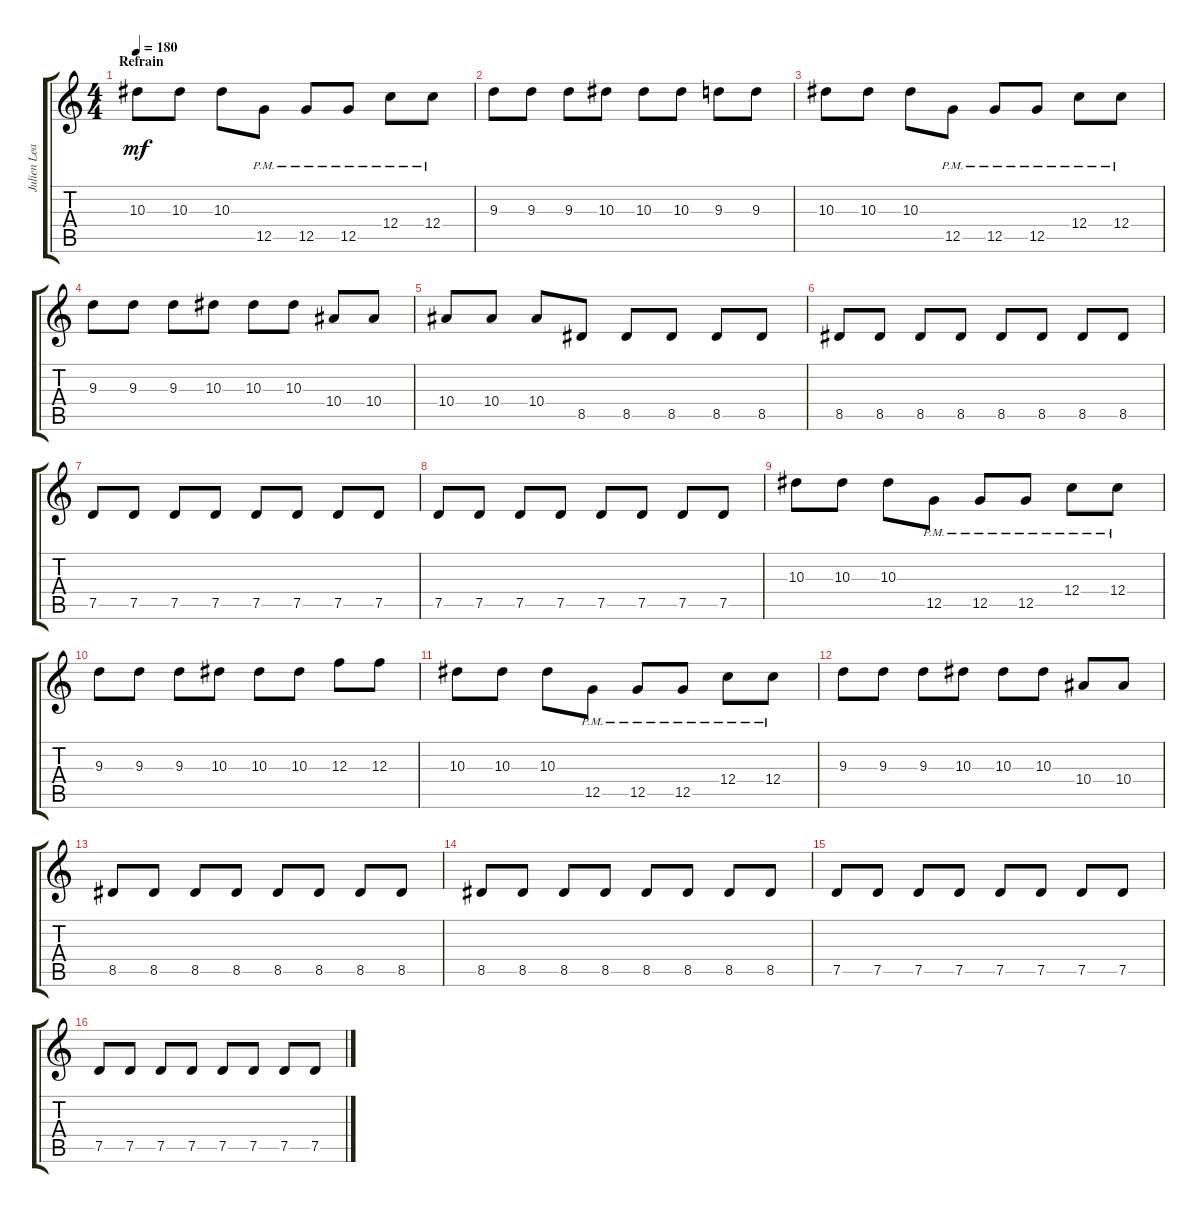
\track ("Julien Lead" "Julien Lea") {instrument distortionguitar}
\staff {score tabs}
\tuning (D4 A3 F3 C3 G2 C2) {hide}
\ts (4 4)
\section ("" "Refrain")
\tempo 180
\clef g2
\ks c
10.3.8{dy mf} 10.3.8 10.3.8 12.5{pm}.8 12.5{pm}.8 12.5{pm}.8 12.4{pm}.8 12.4{pm}.8 |
9.3.8 9.3.8 9.3.8 10.3.8 10.3.8 10.3.8 9.3.8 9.3.8 |
10.3.8 10.3.8 10.3.8 12.5{pm}.8 12.5{pm}.8 12.5{pm}.8 12.4{pm}.8 12.4{pm}.8 |
9.3.8 9.3.8 9.3.8 10.3.8 10.3.8 10.3.8 10.4.8 10.4.8 |
10.4.8 10.4.8 10.4.8 8.5.8 8.5.8 8.5.8 8.5.8 8.5.8 |
8.5.8 8.5.8 8.5.8 8.5.8 8.5.8 8.5.8 8.5.8 8.5.8 |
7.5.8 7.5.8 7.5.8 7.5.8 7.5.8 7.5.8 7.5.8 7.5.8 |
7.5.8 7.5.8 7.5.8 7.5.8 7.5.8 7.5.8 7.5.8 7.5.8 |
10.3.8 10.3.8 10.3.8 12.5{pm}.8 12.5{pm}.8 12.5{pm}.8 12.4{pm}.8 12.4{pm}.8 |
9.3.8 9.3.8 9.3.8 10.3.8 10.3.8 10.3.8 12.3.8 12.3.8 |
10.3.8 10.3.8 10.3.8 12.5{pm}.8 12.5{pm}.8 12.5{pm}.8 12.4{pm}.8 12.4{pm}.8 |
9.3.8 9.3.8 9.3.8 10.3.8 10.3.8 10.3.8 10.4.8 10.4.8 |
8.5.8 8.5.8 8.5.8 8.5.8 8.5.8 8.5.8 8.5.8 8.5.8 |
8.5.8 8.5.8 8.5.8 8.5.8 8.5.8 8.5.8 8.5.8 8.5.8 |
7.5.8 7.5.8 7.5.8 7.5.8 7.5.8 7.5.8 7.5.8 7.5.8 |
7.5.8 7.5.8 7.5.8 7.5.8 7.5.8 7.5.8 7.5.8 7.5.8
